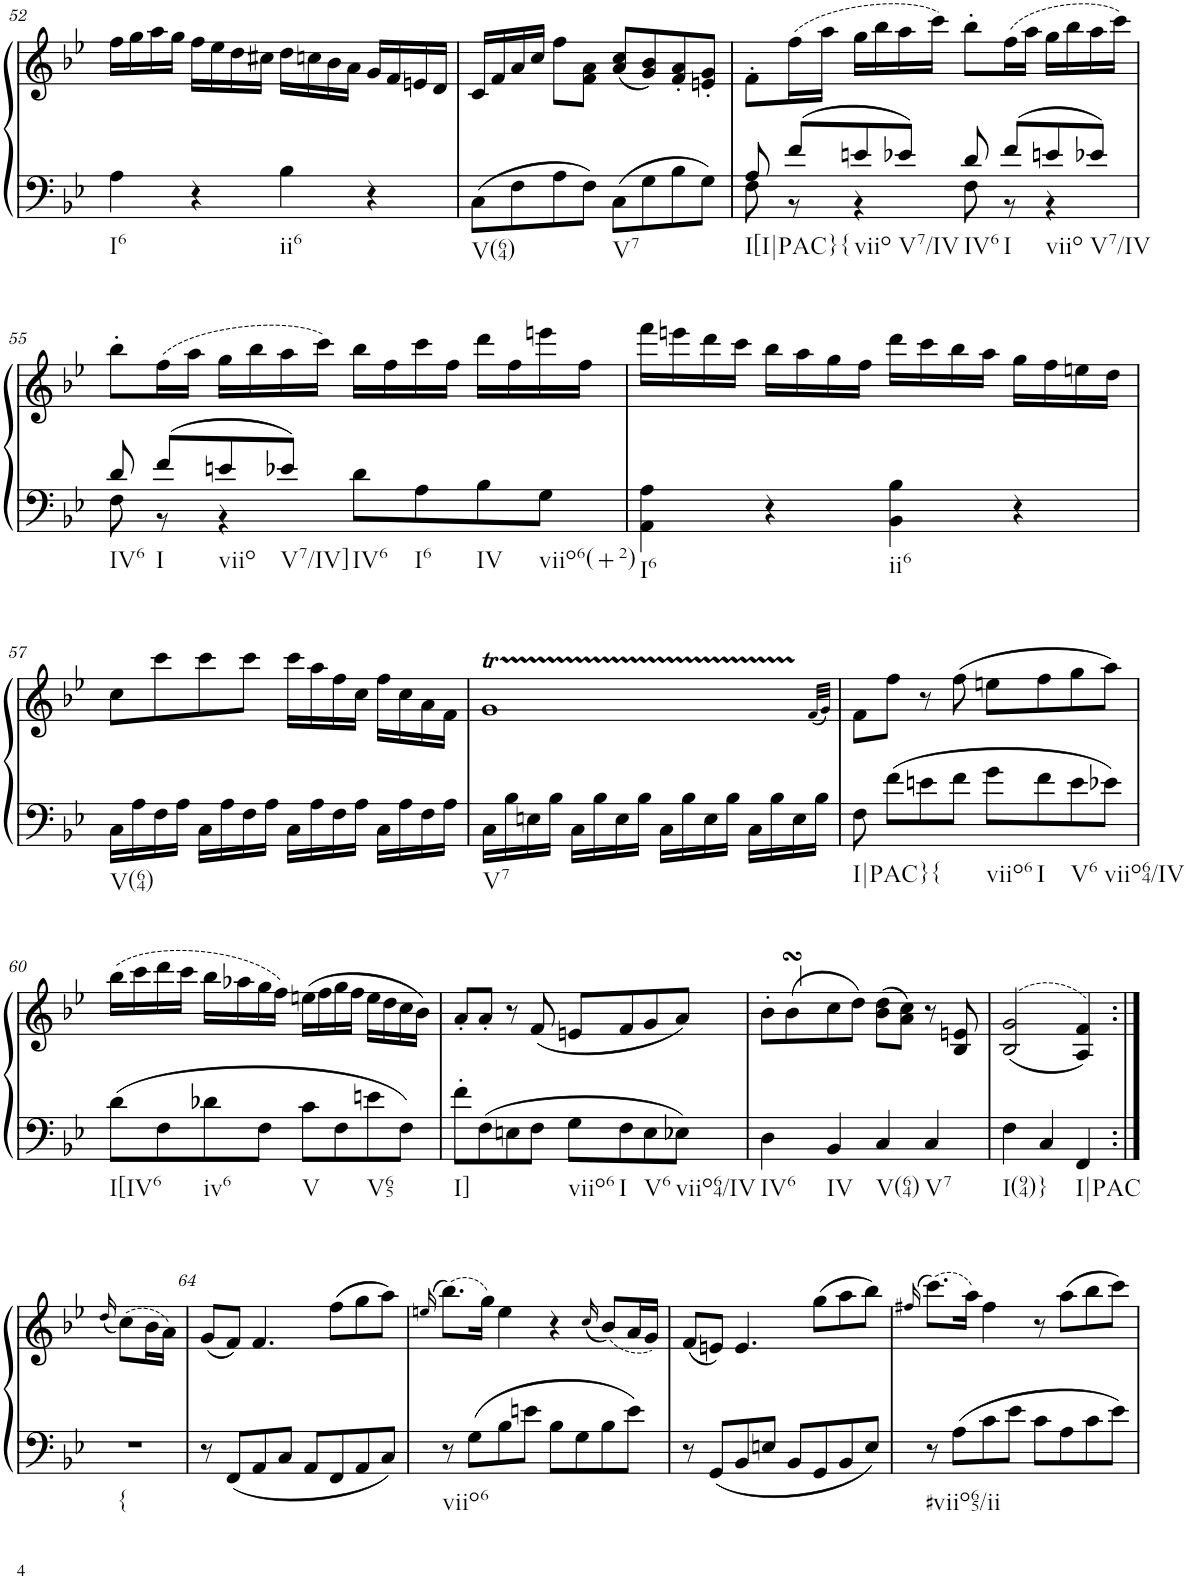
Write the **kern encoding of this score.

**kern	**kern
*part1	*part1
*staff2	*staff1
*I"Piano, Piano right	*
*I'Pno.	*
!!LO:PB:g=z
*clefF4	*clefG2
*k[b-e-]	*k[b-e-]
*M4/4	*M4/4
*met(c)	*met(c)
=52	=52
!LO:TX:b:t=I6	!
4A\	16ff\LL
.	16gg\
.	16aa\
.	16gg\JJ
4r	16ff\LL
.	16ee-\
.	16dd\
.	16cc#X\JJ
!LO:TX:b:t=ii6	!
4B-\	16dd\LL
.	16ccn\
.	16b-\
.	16a\JJ
4r	16g/LL
.	16f/
.	16en/
.	16d/JJ
=53	=53
!LO:TX:b:t=V(64)	!
8C\L	16c/LL
.	16f/
8F\	16a/
.	16cc/JJ
8A\	8ff\L
8F\J	8f\ 8a\J
!LO:TX:b:t=V7	!
8C\L	(8a/ 8cc/L
8G\	8g/ 8b-/)
8B-\	8f/' 8a/'
8G\J	8en/' 8g/'J
=54	=54
*^	*
!LO:TX:b:t=I[I|PAC}{	!	!
8A/	8F\	8f'\L
8f/L	8r	(16ff\L
.	.	16aa\JJ
!LO:TX:b:t=viio	!	!
8en/	4r	16gg\LL
.	.	16bb-\
!LO:TX:b:t=V7/IV	!	!
8e-X/J	.	16aa\
.	.	16ccc\JJ)
!LO:TX:b:t=IV6	!	!
8d/	8F\	8bb-'\L
!LO:TX:b:t=I	!	!
8f/L	8r	(16ff\L
.	.	16aa\JJ
!LO:TX:b:t=viio	!	!
8en/	4r	16gg\LL
.	.	16bb-\
!LO:TX:b:t=V7/IV	!	!
8e-X/J	.	16aa\
.	.	16ccc\JJ)
!!LO:LB:g=z
=55	=55	=55
!LO:TX:b:t=IV6	!	!
8d/	8F\	8bb-'\L
!LO:TX:b:t=I	!	!
8f/L	8r	(16ff\L
.	.	16aa\JJ
!LO:TX:b:t=viio	!	!
8en/	4r	16gg\LL
.	.	16bb-\
!LO:TX:b:t=V7/IV]	!	!
8e-X/J	.	16aa\
.	.	16ccc\JJ)
!LO:TX:b:t=IV6	!	!
8d\L	2ryy	16bb-\LL
.	.	16ff\
!LO:TX:b:t=I6	!	!
8A\	.	16ccc\
.	.	16ff\JJ
!LO:TX:b:t=IV	!	!
8B-\	.	16ddd\LL
.	.	16ff\
!LO:TX:b:t=viio6(+2)	!	!
8G\J	.	16eeen\
.	.	16ff\JJ
*v	*v	*
=56	=56
!LO:TX:b:t=I6	!
4AA\ 4A\	16fff\LL
.	16eeen\
.	16ddd\
.	16ccc\JJ
4r	16bb-\LL
.	16aa\
.	16gg\
.	16ff\JJ
!LO:TX:b:t=ii6	!
4BB-\ 4B-\	16ddd\LL
.	16ccc\
.	16bb-\
.	16aa\JJ
4r	16gg\LL
.	16ff\
.	16een\
.	16dd\JJ
!!LO:LB:g=z
=57	=57
!LO:TX:b:t=V(64)	!
16C\LL	8cc\L
16A\	.
16F\	8ccc\
16A\JJ	.
16C\LL	8ccc\
16A\	.
16F\	8ccc\J
16A\JJ	.
16C\LL	16ccc\LL
16A\	16aa\
16F\	16ff\
16A\JJ	16cc\JJ
16C\LL	16ff\LL
16A\	16cc\
16F\	16a\
16A\JJ	16f\JJ
=58	=58
!LO:TX:b:t=V7	!
16C\LL	1gT
16B-\	.
16En\	.
16B-\JJ	.
16C\LL	.
16B-\	.
16E\	.
16B-\JJ	.
16C\LL	.
16B-\	.
16E\	.
16B-\JJ	.
16C\LL	.
16B-\	.
16E\	.
16B-\JJ	.
.	(32qf/LLL
.	32qg/JJJ)
=59	=59
!LO:TX:b:t=I|PAC}{	!
8F\	8f\L
8f\L	8ff\J
8en\	8r
8f\J	(8ff\
!LO:TX:b:t=viio6	!
8g\L	8een\L
!LO:TX:b:t=I	!
8f\	8ff\
!LO:TX:b:t=V6	!
8e\	8gg\
!LO:TX:b:t=viio64/IV	!
8e-X\J	8aa\J)
!!LO:LB:g=z
=60	=60
!LO:TX:b:t=I[IV6	!
8d\L	(16bb-\LL
.	16ccc\
8F\	16ddd\
.	16ccc\JJ
!LO:TX:b:t=iv6	!
8d-X\	16bb-\LL
.	16aa-X\
8F\J	16gg\
.	16ff\JJ)
!LO:TX:b:t=V	!
8c\L	(16een\LL
.	16ff\
8F\	16gg\
.	16ff\JJ
!LO:TX:b:t=V65	!
8en\	16ee\LL
.	16dd\
8F\J	16cc\
.	16b-\JJ)
=61	=61
!LO:TX:b:t=I]	!
8f'\L	8a'/L
8F\	8a'/J
8En\	8r
8F\J	(8f/
!LO:TX:b:t=viio6	!
8G\L	8en/L
!LO:TX:b:t=I	!
8F\	8f/
!LO:TX:b:t=V6	!
8E\	8g/
!LO:TX:b:t=viio64/IV	!
8E-X\J	8a/J)
=62	=62
!LO:TX:b:t=IV6	!
4D\	8b-'\L
.	(8b-sSSs\
!LO:TX:b:t=IV	!
4BB-/	8cc\
.	8dd\J)
!LO:TX:b:t=V(64)	!
4C/	(8b-\ 8dd\L
.	8a\ 8cc\J)
!LO:TX:b:t=V7	!
4C/	8r
.	8B-/ 8en/
=63	=63
!LO:TX:b:t=I(94)}	!
4F\	((>2B-/ 2g/
4C/	.
!LO:TX:b:t=I|PAC	!
4FF/	4A/ 4f/))
!!LO:LB:g=z
=63X1:|!	=63X1:|!
.	(16qdd/
!LO:TX:b:t={	!
1r	(8cc\L)
.	16b-\L
.	16a\JJ)
.	2.ryy
=64	=64
8r	(8g/L
8FF/L	8f/J)
8AA/	4.f/
8C/J	.
8AA/L	.
8FF/	(8ff\L
8AA/	8gg\
8C/J	8aa\J)
=65	=65
.	(>16qeen/
!LO:TX:b:t=viio6	!
8r	(8.bb-\L)
8G\L	.
.	16gg\Jk)
8B-\	4ee\
8en\J	.
8B-\L	4r
8G\	.
.	(16qcc/
8B-\	(8b-/L)
8e\J	16a/L
.	16g/JJ)
=66	=66
8r	(8f/L
8GG/L	8en/J)
8BB-/	4.e/
8En/J	.
8BB-/L	.
8GG/	(8gg\L
8BB-/	8aa\
8E/J	8bb-\J)
=67	=67
.	(>16qff#X/
!LO:TX:b:t=#viio65/ii	!
8r	(8.ccc\L)
8A\L	.
.	16aa\Jk)
8c\	4ff#\
8e-\J	.
8c\L	8r
8A\	(8aa\L
8c\	8bb-\
8e-\J	8ccc\J)
=	=
*-	*-
